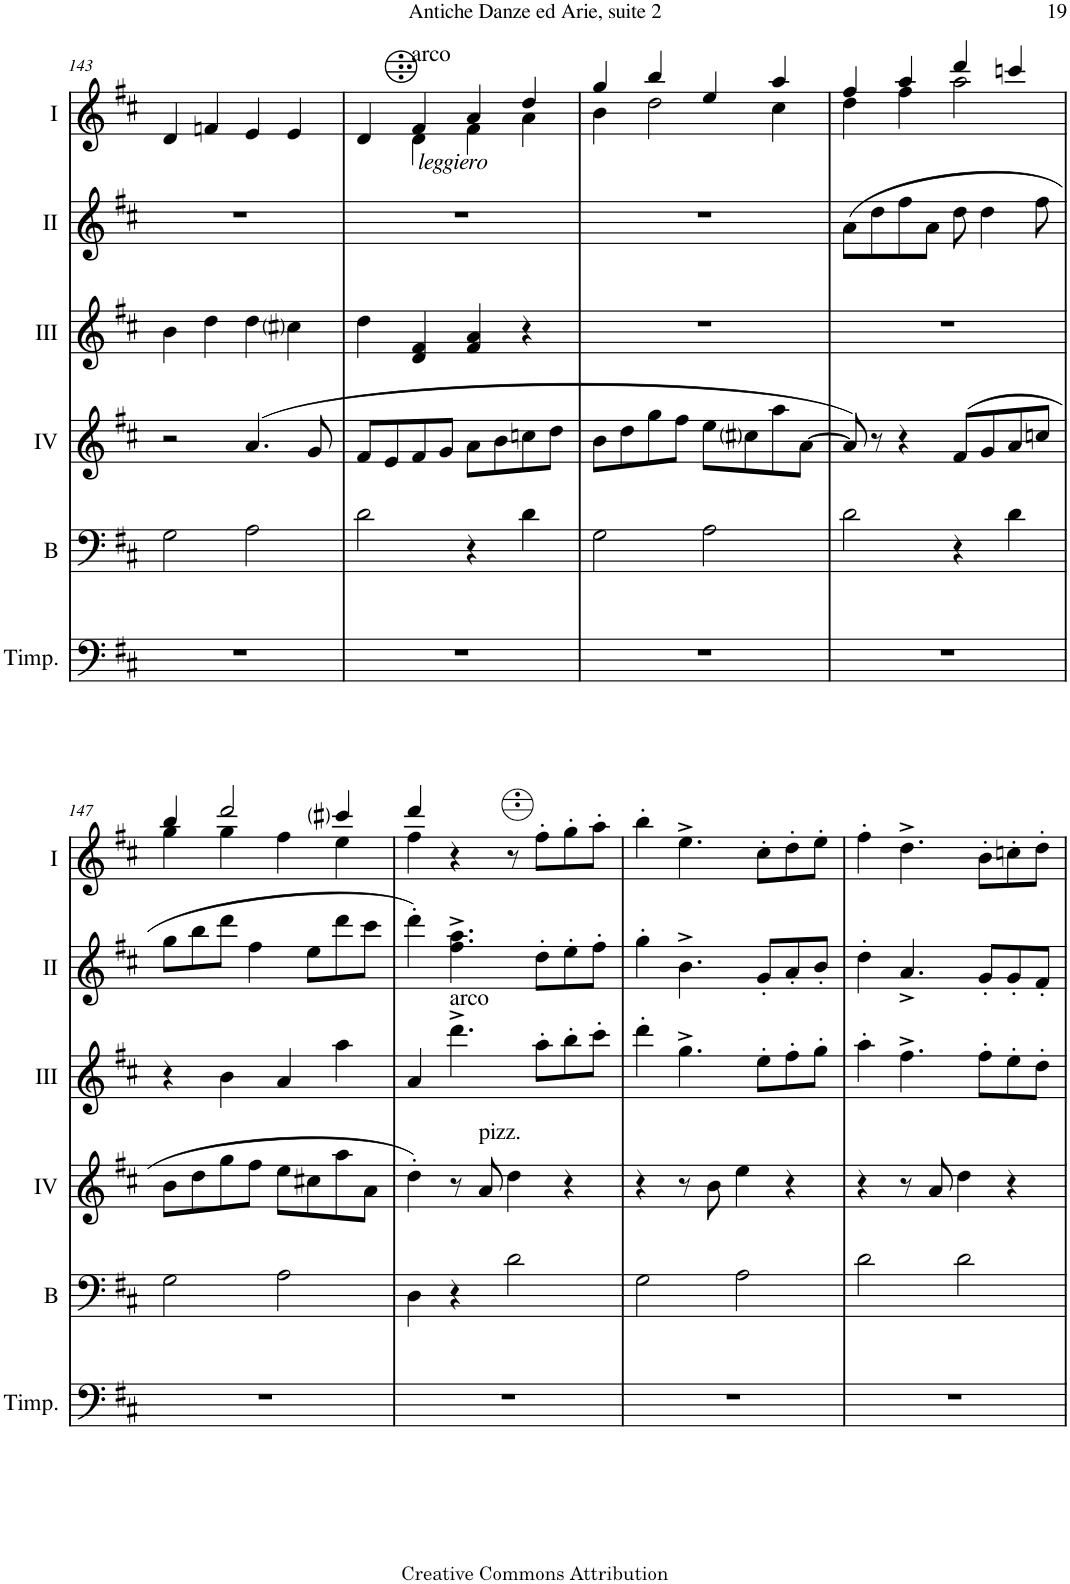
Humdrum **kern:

**kern	**kern	**kern	**kern	**kern	**kern
*part6	*part5	*part4	*part3	*part2	*part1
*staff6	*staff5	*staff4	*staff3	*staff2	*staff1
*I"Timpani	*I"Bass	*I"Acc. 4	*I"Acc. 3	*I"Acc. 2	*I"Acc. 1
*I'Timp.	*I'B	*	*	*	*
!!LO:PB:g=z
*clefF4	*clefF4	*clefG2	*clefG2	*clefG2	*clefG2
*	*Trd7c12	*Trd7c12	*Trd7c12	*	*
*k[f#c#]	*k[f#c#]	*k[f#c#]	*k[f#c#]	*k[f#c#]	*k[f#c#]
*M2/2	*M2/2	*M2/2	*M2/2	*M2/2	*M2/2
*met(c|)	*met(c|)	*met(c|)	*met(c|)	*met(c|)	*met(c|)
=143	=143	=143	=143	=143	=143
1r	2G\	2r	4b\	1r	4d/
.	.	.	4dd\	.	4fn/
.	2A\	(4.a/	4dd\	.	4e/
.	.	.	4cc#i\	.	4e/
.	.	8g/	.	.	.
=144	=144	=144	=144	=144	=144
*	*	*	*	*	*^
1r	2d\	8f#/L	4dd\	1r	4d/	4ryy
.	.	8e/	.	.	.	.
!	!	!	!	!	!LO:TX:a:t=arco	!
!	!	!	!	!	!LO:TX:b:i:t=leggiero	!
.	.	8f#/	4d/ 4f#/	.	4F#/	4D\
.	.	8g/J	.	.	.	.
.	4r	8a\L	4f#/ 4a/	.	4A/	4F#\
.	.	8b\	.	.	.	.
.	4d\	8ccn\	4r	.	4d/	4A\
.	.	8dd\J	.	.	.	.
=145	=145	=145	=145	=145	=145	=145
1r	2G\	8b\L	1r	1r	4g/	4B\
.	.	8dd\	.	.	.	.
.	.	8gg\	.	.	4b/	2d\
.	.	8ff#\J	.	.	.	.
.	2A\	8ee\L	.	.	4e/	.
.	.	8cc#i\	.	.	.	.
.	.	8aa\	.	.	4a/	4c#\
.	.	[8a\J	.	.	.	.
=146	=146	=146	=146	=146	=146	=146
1r	2d\	8a/])	1r	(8a\L	4f#/	4d\
.	.	8r	.	8dd\	.	.
.	.	4r	.	8ff#\	4a/	4f#\
.	.	.	.	8a\J	.	.
.	4r	(8f#/L	.	8dd\	4dd/	2a\
.	.	8g/	.	4dd\	.	.
.	4d\	8a/	.	.	4ccn/	.
.	.	8ccn/J	.	8ff#\	.	.
!!LO:LB:g=z	!!
=147	=147	=147	=147	=147	=147	=147
1r	2G\	8b\L	4r	8gg\L	4b/	4g\
.	.	8dd\	.	8bb\	.	.
.	.	8gg\	4b\	8ddd\J	2dd/	4g\
.	.	8ff#\J	.	4ff#\	.	.
.	2A\	8ee\L	4a/	.	.	4f#\
.	.	8cc#X\	.	8ee\L	.	.
.	.	8aa\	4aa\	8ddd\	4cc#i/	4e\
.	.	8a\J	.	8ccc#\J	.	.
=148	=148	=148	=148	=148	=148	=148
1r	4D\	4dd'\)	4a/	4ddd'\)	4dd/	4f#\
!	!	!	!LO:TX:a:t=arco	!	!	!
.	4r	8r	4.ddd^\	4.ff#\^ 4.aa\^	4r	2.ryy
!	!	!LO:TX:a:t=pizz.	!	!	!	!
.	.	8a/	.	.	.	.
.	2d\	4dd\	.	.	8r	.
.	.	.	8aa'\L	8dd'\L	8ff#'\L	.
.	.	4r	8bb'\	8ee'\	8gg'\	.
.	.	.	8ccc#'\J	8ff#'\J	8aa'\J	.
*	*	*	*	*	*v	*v
=149	=149	=149	=149	=149	=149
1r	2G\	4r	4ddd'\	4gg'\	4bb'\
.	.	8r	4.gg^\	4.b^\	4.ee^\
.	.	8b\	.	.	.
.	2A\	4ee\	.	.	.
.	.	.	8ee'\L	8g'/L	8cc#'\L
.	.	4r	8ff#'\	8a'/	8dd'\
.	.	.	8gg'\J	8b'/J	8ee'\J
=150	=150	=150	=150	=150	=150
1r	2d\	4r	4aa'\	4dd'\	4ff#'\
.	.	8r	4.ff#^\	4.a^/	4.dd^\
.	.	8a/	.	.	.
.	2d\	4dd\	.	.	.
.	.	.	8ff#'\L	8g'/L	8b'\L
.	.	4r	8ee'\	8g'/	8ccn'\
.	.	.	8dd'\J	8f#'/J	8dd'\J
=	=	=	=	=	=
*-	*-	*-	*-	*-	*-
